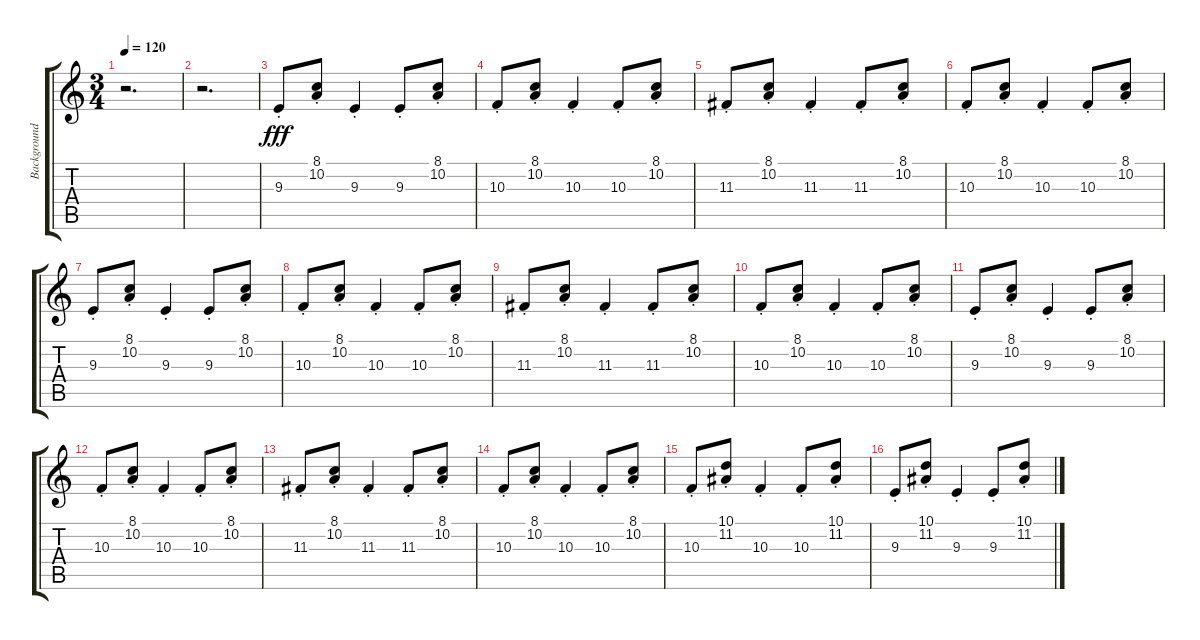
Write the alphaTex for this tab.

\track ("Background" "Background") {instrument synthvoice}
\staff {score tabs}
\tuning (E4 B3 G3 D3 A2 E2) {hide}
\ts (3 4)
\tempo 120
\clef g2
\ks c
r.2{d dy fff} |
r.2{d} |
9.3{st}.8 (8.1{st} 10.2{st}).8 9.3{st}.4 9.3{st}.8 (8.1{st} 10.2{st}).8 |
10.3{st}.8 (8.1{st} 10.2{st}).8 10.3{st}.4 10.3{st}.8 (8.1{st} 10.2{st}).8 |
11.3{st}.8 (8.1{st} 10.2{st}).8 11.3{st}.4 11.3{st}.8 (8.1{st} 10.2{st}).8 |
10.3{st}.8 (8.1{st} 10.2{st}).8 10.3{st}.4 10.3{st}.8 (8.1{st} 10.2{st}).8 |
9.3{st}.8 (8.1{st} 10.2{st}).8 9.3{st}.4 9.3{st}.8 (8.1{st} 10.2{st}).8 |
10.3{st}.8 (8.1{st} 10.2{st}).8 10.3{st}.4 10.3{st}.8 (8.1{st} 10.2{st}).8 |
11.3{st}.8 (8.1{st} 10.2{st}).8 11.3{st}.4 11.3{st}.8 (8.1{st} 10.2{st}).8 |
10.3{st}.8 (8.1{st} 10.2{st}).8 10.3{st}.4 10.3{st}.8 (8.1{st} 10.2{st}).8 |
9.3{st}.8 (8.1{st} 10.2{st}).8 9.3{st}.4 9.3{st}.8 (8.1{st} 10.2{st}).8 |
10.3{st}.8 (8.1{st} 10.2{st}).8 10.3{st}.4 10.3{st}.8 (8.1{st} 10.2{st}).8 |
11.3{st}.8 (8.1{st} 10.2{st}).8 11.3{st}.4 11.3{st}.8 (8.1{st} 10.2{st}).8 |
10.3{st}.8 (8.1{st} 10.2{st}).8 10.3{st}.4 10.3{st}.8 (8.1{st} 10.2{st}).8 |
10.3{st}.8 (10.1{st} 11.2{st}).8 10.3{st}.4 10.3{st}.8 (10.1{st} 11.2{st}).8 |
9.3{st}.8 (10.1{st} 11.2{st}).8 9.3{st}.4 9.3{st}.8 (10.1{st} 11.2{st}).8
